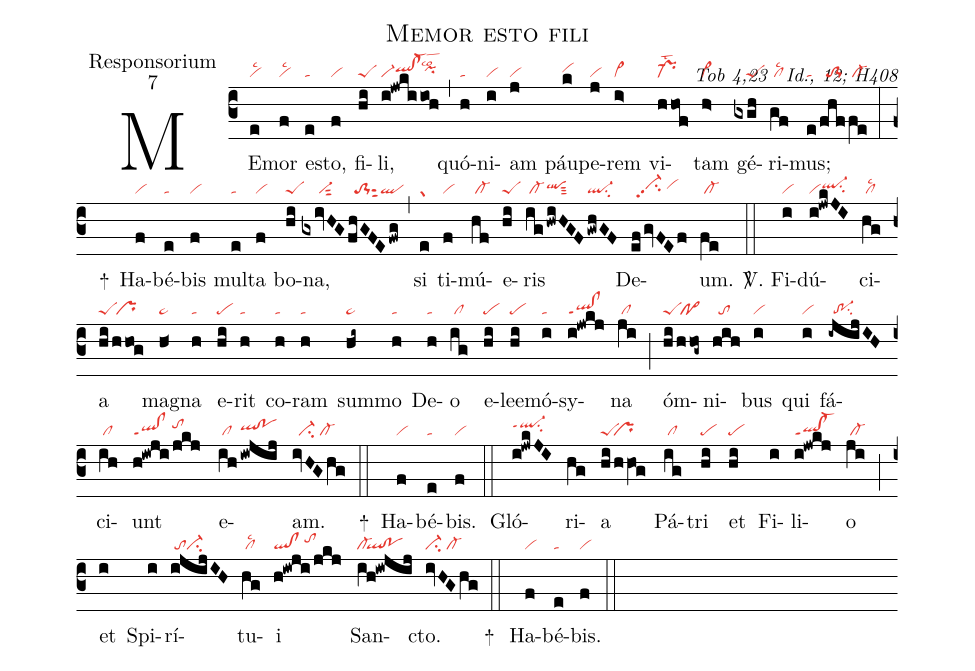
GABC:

name:Memor esto fili;
office-part:Responsorium;
mode:7;
commentary:Tob 4,23 ꝟ Id., 12; H408;
nabc-lines:1;
%%
(c3)ME(e|vilsc2)mor(f|vilsc2) e(e|ta)sto,(f|vi) fi(hi|peS)li,(i!jwkiioh|vi-qlhh!cl-hh``pihhlsco2) (,) quó(h|ta)ni(i|vi)am(j|vi) páu(k|vihh)pe(j|vi)rem(i>|vi>) vi(hhof|pr-lst2)tam(h>|vi>) gé(gxgh|////peS)ri(gf|/cllsc2)mus;(e|ta|/fhf|//to-1|/fe|/cl-) (:)
+()
Ha(f|vi)bé(e|ta)bis(f|vi) mul(e|ta)ta(f|vi) bo(hi|peS)na,(gxivHG|/////vi-sut2|fhGFEfwg|//to-1sut2ql) (,)
si(e|gr) ti(f|vi)mú(hf|/cl-)e(hi|peS)ris(ig|/cl-|hwiHGF|qlhhsut3|gwhGF|ql-su2) De(efgvFEf|//vi-hhpp2su2/vihh)um.(fe|/cl-) (::)

<sp>V/</sp>.
Fi(i|vi)dú(i!jwkJI|viql-hhsu2)ci(hg|/cllsc2)a(hi|peS|/hhog|/pr) ma(h<|pe~)gna(h|ta) e(hi|pe)rit(h|ta) co(h|ta)ram(h|ta) sum(hi~|pe~)mo(h|ta) De(h|ta)o(ig|/cl) e(hi|pe)lee(hi|pe)mó(i|ta)sy(i!jwkj|ql!clppt1)na(ji|/cl) (;) óm(hi|peS|/hhog~|/po>)ni(hih|//to)bus(i|vi) qui(i|vi) fá(-ijijIH|/tr-1su2)ci(ih|/cl)unt(h!iwji/jkj|ql!clppt1/tohi) e(ih|/cl|iwjij|qlhh!pohh)am.(ivHGhg|//ci-/cl-) (::)

+() Ha(f|vi)bé(e|ta)bis.(f|vi) (::)

Gló(i!jwkJI|ql-hippt1su2)ri(hg)a(hi/hhVO!g|peS``pr)
Pá(ig|/cl)tri(hi|pe) et(hi|pe) Fi(i)li(i!jwkj|ql!cl-ppt1)o(ji|/cl-) (;)
et(i) Spi(i)rí(i!@jijIH|/toci-)tu(hg|/cllsc2)i(h!iwji/jkj|ql!cl/tohi)
San(ih!iw!@jij|cl-``ql!po)cto.(ivHGhg|ci-/cl-) (::)

+() Ha(f|vi)bé(e|ta)bis.(f|vi) (::)
